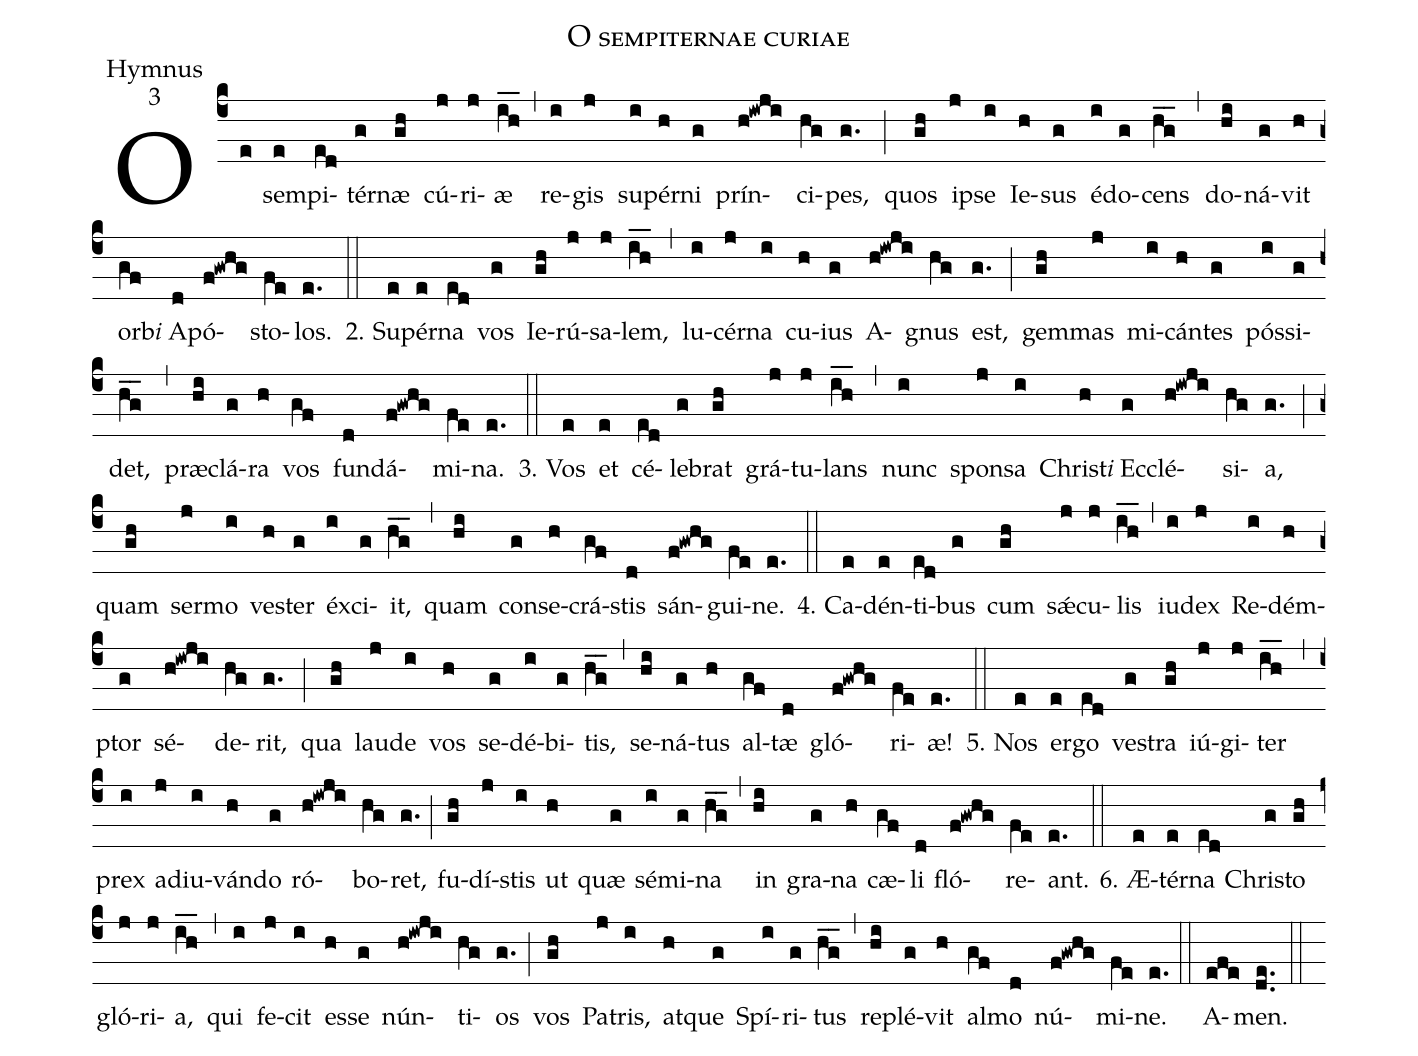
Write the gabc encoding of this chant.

name:O sempiternae curiae;
office-part:Hymnus;
mode:3;
%%
(c4)
O(e) sem(e)pi(ed)tér(g)næ(gh) cú(j)ri(j)æ(ih__) (,)
re(i)gis(j) su(i)pér(h)ni(g) prín(h!iwji)ci(hg)pes,(g.) (;)
quos(gh) i(j)pse(i) Ie(h)sus(g) é(i)do(g)cens(hg__) (,)
do(hi)ná(g)vit(h) or(gf)b<i>i</i> {A}(d)pó(f!gwhg)sto(fe)los.(e.) (::)

2. Su(e)pér(e)na(ed) vos(g) Ie(gh)rú(j)sa(j)lem,(ih__) (,)
lu(i)cér(j)na(i) cu(h)ius(g) A(h!iwji)gnus(hg) est,(g.) (;)
gem(gh)mas(j) mi(i)cán(h)tes(g) pós(i)si(g)det,(hg__) (,)
præ(hi)clá(g)ra(h) vos(gf) fun(d)dá(f!gwhg)mi(fe)na.(e.) (::)

3. Vos(e) et(e) cé(ed)le(g)brat(gh) grá(j)tu(j)lans(ih__) (,)
nunc(i) spon(j)sa(i) Chri(h)st<i>i</i> {E}c(g)clé(h!iwji)si(hg)a,(g.) (;)
quam(gh) ser(j)mo(i) ve(h)ster(g) éx(i)ci(g)it,(hg__) (,)
quam(hi) con(g)se(h)crá(gf)stis(d) sán(f!gwhg)gui(fe)ne.(e.) (::)

4. Ca(e)dén(e)ti(ed)bus(g) cum(gh) sǽ(j)cu(j)lis(ih__) (,)
iu(i)dex(j) Re(i)dém(h)ptor(g) sé(h!iwji)de(hg)rit,(g.) (;)
qua(gh) lau(j)de(i) vos(h) se(g)dé(i)bi(g)tis,(hg__) (,)
se(hi)ná(g)tus(h) al(gf)tæ(d) gló(f!gwhg)ri(fe)æ!(e.) (::)

5. Nos(e) er(e)go(ed) ve(g)stra(gh) iú(j)gi(j)ter(ih__) (,)
prex(i) ad(j)iu(i)ván(h)do(g) ró(h!iwji)bo(hg)ret,(g.) (;)
fu(gh)dí(j)stis(i) ut(h) quæ(g) sé(i)mi(g)na(hg__) (,)
in(hi) gra(g)na(h) cæ(gf)li(d) fló(f!gwhg)re(fe)ant.(e.) (::)

6. Æ(e)tér(e)na(ed) Chri(g)sto(gh) gló(j)ri(j)a,(ih__) (,)
qui(i) fe(j)cit(i) es(h)se(g) nún(h!iwji)ti(hg)os(g.) (;)
vos(gh) Pa(j)tris,(i) at(h)que(g) Spí(i)ri(g)tus(hg__) (,)
re(hi)plé(g)vit(h) al(gf)mo(d) nú(f!gwhg)mi(fe)ne.(e.) (::)

A(efe)men.(de..) (::)
